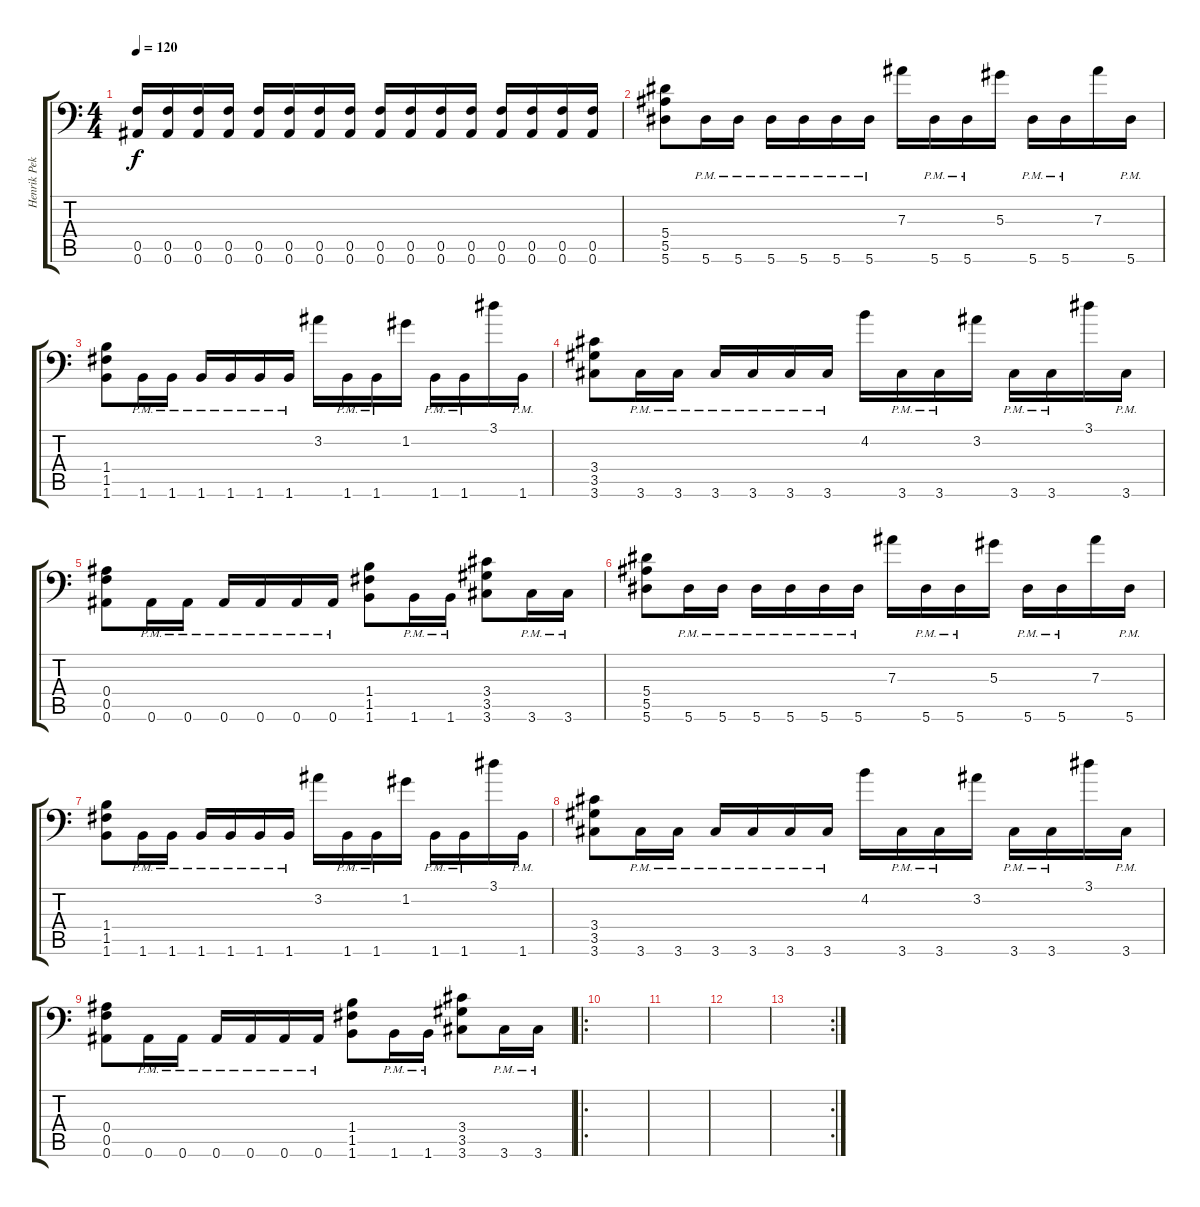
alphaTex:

\track ("Henrik Pekár (Rythm)" "Henrik Pek") {instrument distortionguitar}
\staff {score tabs}
\tuning (C4 G3 Eb3 Bb2 F2 Bb1) {hide}
\ts (4 4)
\tempo 120
\clef f4
\ks c
(0.5 0.6).16{dy f} (0.5 0.6).16 (0.5 0.6).16 (0.5 0.6).16 (0.5 0.6).16 (0.5 0.6).16 (0.5 0.6).16 (0.5 0.6).16 (0.5 0.6).16 (0.5 0.6).16 (0.5 0.6).16 (0.5 0.6).16 (0.5 0.6).16 (0.5 0.6).16 (0.5 0.6).16 (0.5 0.6).16 |
(5.4 5.5 5.6).8 5.6{pm}.16 5.6{pm}.16 5.6{pm}.16 5.6{pm}.16 5.6{pm}.16 5.6{pm}.16 7.3.16 5.6{pm}.16 5.6{pm}.16 5.3.16 5.6{pm}.16 5.6{pm}.16 7.3.16 5.6{pm}.16 |
(1.4 1.5 1.6).8 1.6{pm}.16 1.6{pm}.16 1.6{pm}.16 1.6{pm}.16 1.6{pm}.16 1.6{pm}.16 3.2.16 1.6{pm}.16 1.6{pm}.16 1.2.16 1.6{pm}.16 1.6{pm}.16 3.1.16 1.6{pm}.16 |
(3.4 3.5 3.6).8 3.6{pm}.16 3.6{pm}.16 3.6{pm}.16 3.6{pm}.16 3.6{pm}.16 3.6{pm}.16 4.2.16 3.6{pm}.16 3.6{pm}.16 3.2.16 3.6{pm}.16 3.6{pm}.16 3.1.16 3.6{pm}.16 |
(0.4 0.5 0.6).8 0.6{pm}.16 0.6{pm}.16 0.6{pm}.16 0.6{pm}.16 0.6{pm}.16 0.6{pm}.16 (1.4 1.5 1.6).8 1.6{pm}.16 1.6{pm}.16 (3.4 3.5 3.6).8 3.6{pm}.16 3.6{pm}.16 |
(5.4 5.5 5.6).8 5.6{pm}.16 5.6{pm}.16 5.6{pm}.16 5.6{pm}.16 5.6{pm}.16 5.6{pm}.16 7.3.16 5.6{pm}.16 5.6{pm}.16 5.3.16 5.6{pm}.16 5.6{pm}.16 7.3.16 5.6{pm}.16 |
(1.4 1.5 1.6).8 1.6{pm}.16 1.6{pm}.16 1.6{pm}.16 1.6{pm}.16 1.6{pm}.16 1.6{pm}.16 3.2.16 1.6{pm}.16 1.6{pm}.16 1.2.16 1.6{pm}.16 1.6{pm}.16 3.1.16 1.6{pm}.16 |
(3.4 3.5 3.6).8 3.6{pm}.16 3.6{pm}.16 3.6{pm}.16 3.6{pm}.16 3.6{pm}.16 3.6{pm}.16 4.2.16 3.6{pm}.16 3.6{pm}.16 3.2.16 3.6{pm}.16 3.6{pm}.16 3.1.16 3.6{pm}.16 |
(0.4 0.5 0.6).8 0.6{pm}.16 0.6{pm}.16 0.6{pm}.16 0.6{pm}.16 0.6{pm}.16 0.6{pm}.16 (1.4 1.5 1.6).8 1.6{pm}.16 1.6{pm}.16 (3.4 3.5 3.6).8 3.6{pm}.16 3.6{pm}.16 |
\ro
|
|
|
\rc 2
